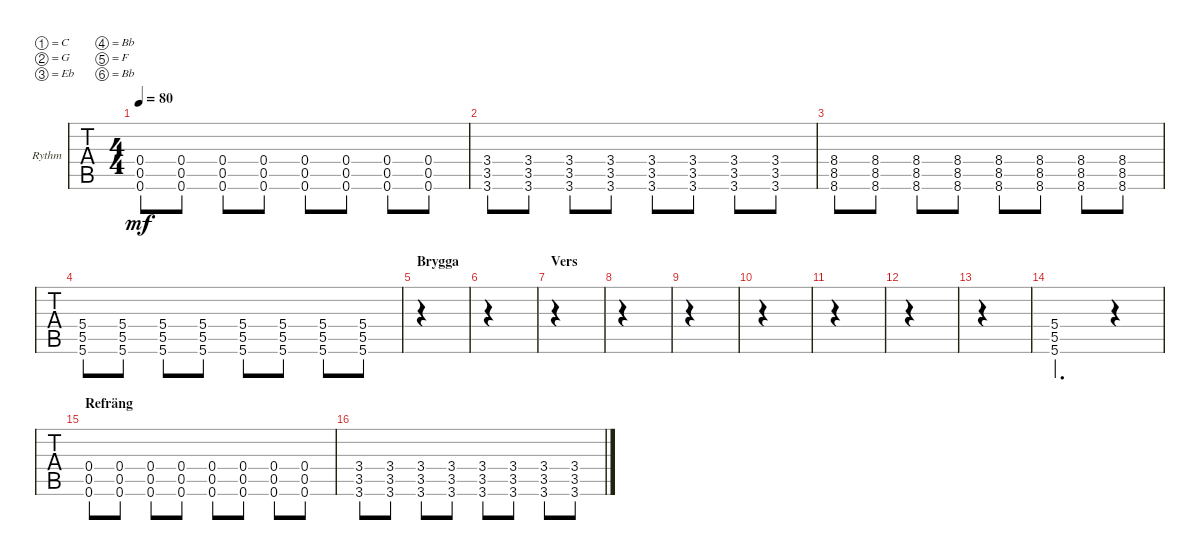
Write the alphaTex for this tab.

\defaultSystemsLayout 4
\bracketExtendMode groupsimilarinstruments
\firstSystemTrackNameOrientation horizontal
\otherSystemsTrackNameOrientation horizontal
\track ("Rythm" "Rythm") {instrument electricguitarclean}
\staff {tabs}
\tuning (C4 G3 Eb3 Bb2 F2 Bb1)
\ts (4 4)
\tempo 80
\clef g2
\ks c
(0.6 0.5 0.4).8{dy mf} (0.6 0.5 0.4).8 (0.6 0.5 0.4).8 (0.6 0.5 0.4).8 (0.6 0.5 0.4).8 (0.6 0.5 0.4).8 (0.6 0.5 0.4).8 (0.6 0.5 0.4).8 |
(3.6 3.5 3.4).8 (3.6 3.5 3.4).8 (3.6 3.5 3.4).8 (3.6 3.5 3.4).8 (3.6 3.5 3.4).8 (3.6 3.5 3.4).8 (3.6 3.5 3.4).8 (3.6 3.5 3.4).8 |
(8.6 8.5 8.4).8 (8.6 8.5 8.4).8 (8.6 8.5 8.4).8 (8.6 8.5 8.4).8 (8.6 8.5 8.4).8 (8.6 8.5 8.4).8 (8.6 8.5 8.4).8 (8.6 8.5 8.4).8 |
(5.6 5.5 5.4).8 (5.6 5.5 5.4).8 (5.6 5.5 5.4).8 (5.6 5.5 5.4).8 (5.6 5.5 5.4).8 (5.6 5.5 5.4).8 (5.6 5.5 5.4).8 (5.6 5.5 5.4).8 |
\section ("" "Brygga")
|
|
\section ("" "Vers")
|
|
|
|
|
|
|
(5.6 5.5 5.4).2{d} r.4 |
\section ("" "Refräng")
(0.6 0.5 0.4).8 (0.6 0.5 0.4).8 (0.6 0.5 0.4).8 (0.6 0.5 0.4).8 (0.6 0.5 0.4).8 (0.6 0.5 0.4).8 (0.6 0.5 0.4).8 (0.6 0.5 0.4).8 |
(3.6 3.5 3.4).8 (3.6 3.5 3.4).8 (3.6 3.5 3.4).8 (3.6 3.5 3.4).8 (3.6 3.5 3.4).8 (3.6 3.5 3.4).8 (3.6 3.5 3.4).8 (3.6 3.5 3.4).8
